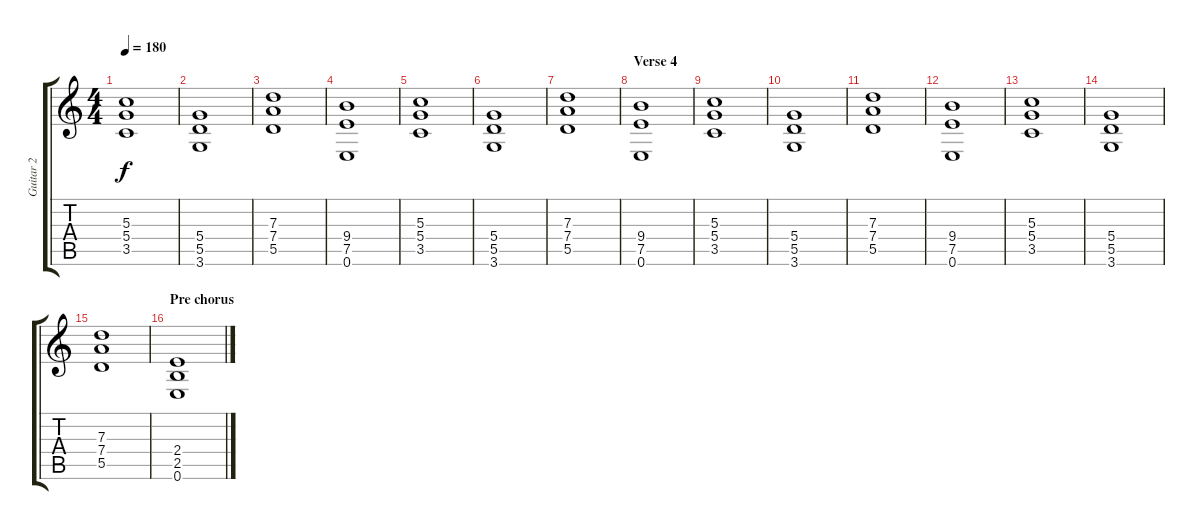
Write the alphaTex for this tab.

\track ("Guitar 2" "Guitar 2") {instrument overdrivenguitar}
\staff {score tabs}
\tuning (E4 B3 G3 D3 A2 E2) {hide}
\ts (4 4)
\tempo 180
\clef g2
\ks c
(5.3 5.4 3.5).1{dy f} |
(5.4 5.5 3.6).1 |
(7.3 7.4 5.5).1 |
(9.4 7.5 0.6).1 |
(5.3 5.4 3.5).1 |
(5.4 5.5 3.6).1 |
(7.3 7.4 5.5).1 |
\section ("" "Verse 4")
(9.4 7.5 0.6).1 |
(5.3 5.4 3.5).1 |
(5.4 5.5 3.6).1 |
(7.3 7.4 5.5).1 |
(9.4 7.5 0.6).1 |
(5.3 5.4 3.5).1 |
(5.4 5.5 3.6).1 |
(7.3 7.4 5.5).1 |
\section ("" "Pre chorus")
(2.4 2.5 0.6).1
